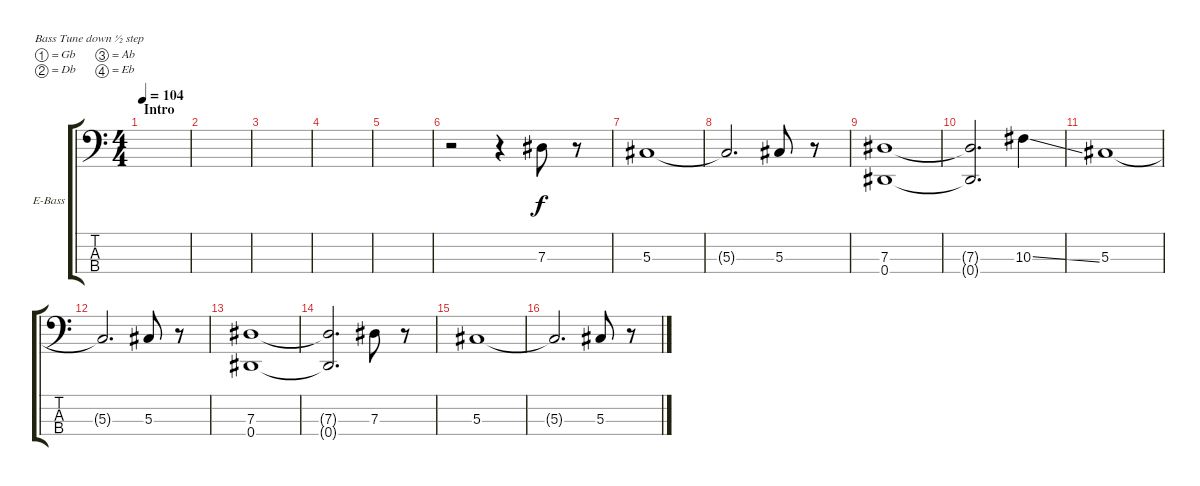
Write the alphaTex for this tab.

\defaultSystemsLayout 4
\bracketExtendMode groupsimilarinstruments
\firstSystemTrackNameOrientation horizontal
\otherSystemsTrackNameOrientation horizontal
\track ("Metal Avenger - Bass" "E-Bass") {instrument electricbassfinger}
\staff {score tabs}
\tuning (Gb2 Db2 Ab1 Eb1)
\ts (4 4)
\section ("" "Intro")
\tempo 104
\clef f4
\scale
0.485477
\ks c
|
\scale
0.257261 |
\scale
0.257261 |
\scale
0.333333 |
\scale
0.333333 |
\scale
0.333333 r.2 r.4 7.3.8 r.8 |
\scale
0.333333 5.3.1 |
\scale
0.333333 5.3{t}.2{d} 5.3.8 r.8 |
\scale
0.333333 (0.4 7.3).1 |
\scale
0.333333 (0.4{t} 7.3{t}).2{d} 10.3{ss}.4 |
\scale
0.333333 5.3.1 |
\scale
0.333333 5.3{t}.2{d} 5.3.8 r.8 |
\scale
0.333333 (0.4 7.3).1 |
\scale
0.333333 (0.4{t} 7.3{t}).2{d} 7.3.8 r.8 |
\scale
0.333333 5.3.1 |
\scale
0.333333 5.3{t}.2{d} 5.3.8 r.8
